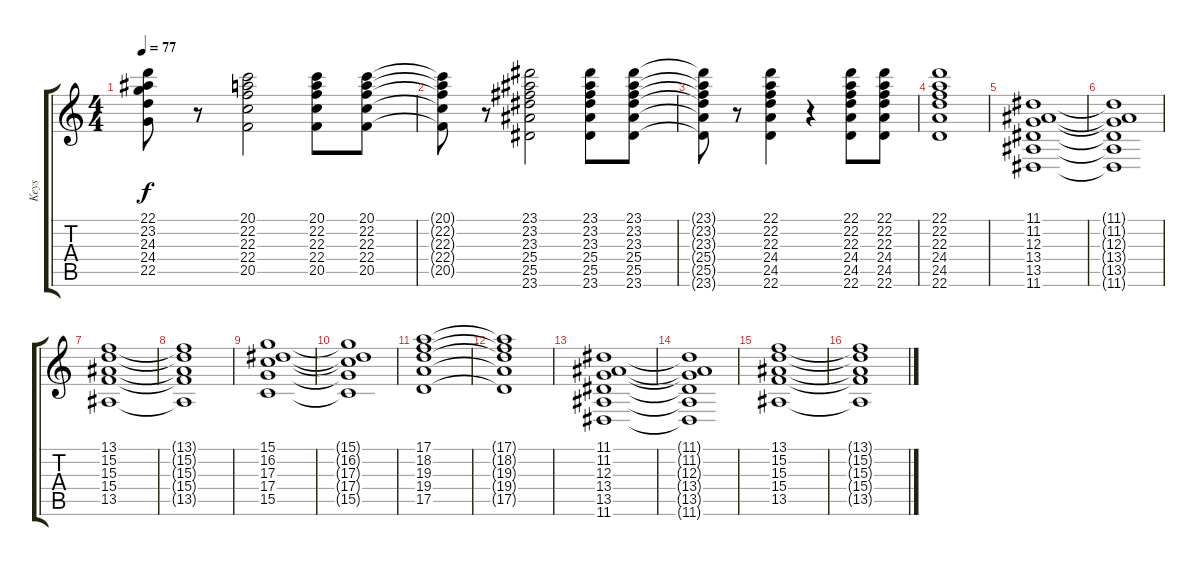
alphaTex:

\track ("Keys" "Keys") {instrument rockorgan}
\staff {score tabs}
\tuning (E4 B3 G3 D3 A2 E2) {hide}
\ts (4 4)
\tempo 77
\clef g2
\ks c
(22.1{t} 23.2{t} 24.3{t} 24.4{t} 22.5{t}).8{dy f} r.8 (20.1 22.2 22.3 22.4 20.5).2 (20.1 22.2 22.3 22.4 20.5).8 (20.1 22.2 22.3 22.4 20.5).8 |
(20.1{t} 22.2{t} 22.3{t} 22.4{t} 20.5{t}).8 r.8 (23.1 23.2 23.3 25.4 25.5 23.6).2 (23.1 23.2 23.3 25.4 25.5 23.6).8 (23.1 23.2 23.3 25.4 25.5 23.6).8 |
(23.1{t} 23.2{t} 23.3{t} 25.4{t} 25.5{t} 23.6{t}).8 r.8 (22.1 22.2 22.3 24.4 24.5 22.6).4 r.4 (22.1 22.2 22.3 24.4 24.5 22.6).8 (22.1 22.2 22.3 24.4 24.5 22.6).8 |
(22.1 22.2 22.3 24.4 24.5 22.6).1 |
(11.1 11.2 12.3 13.4 13.5 11.6).1 |
(11.1{t} 11.2{t} 12.3{t} 13.4{t} 13.5{t} 11.6{t}).1 |
(13.1 15.2 15.3 15.4 13.5).1 |
(13.1{t} 15.2{t} 15.3{t} 15.4{t} 13.5{t}).1 |
(15.1 16.2 17.3 17.4 15.5).1 |
(15.1{t} 16.2{t} 17.3{t} 17.4{t} 15.5{t}).1 |
(17.1 18.2 19.3 19.4 17.5).1 |
(17.1{t} 18.2{t} 19.3{t} 19.4{t} 17.5{t}).1 |
(11.1 11.2 12.3 13.4 13.5 11.6).1 |
(11.1{t} 11.2{t} 12.3{t} 13.4{t} 13.5{t} 11.6{t}).1 |
(13.1 15.2 15.3 15.4 13.5).1 |
(13.1{t} 15.2{t} 15.3{t} 15.4{t} 13.5{t}).1
